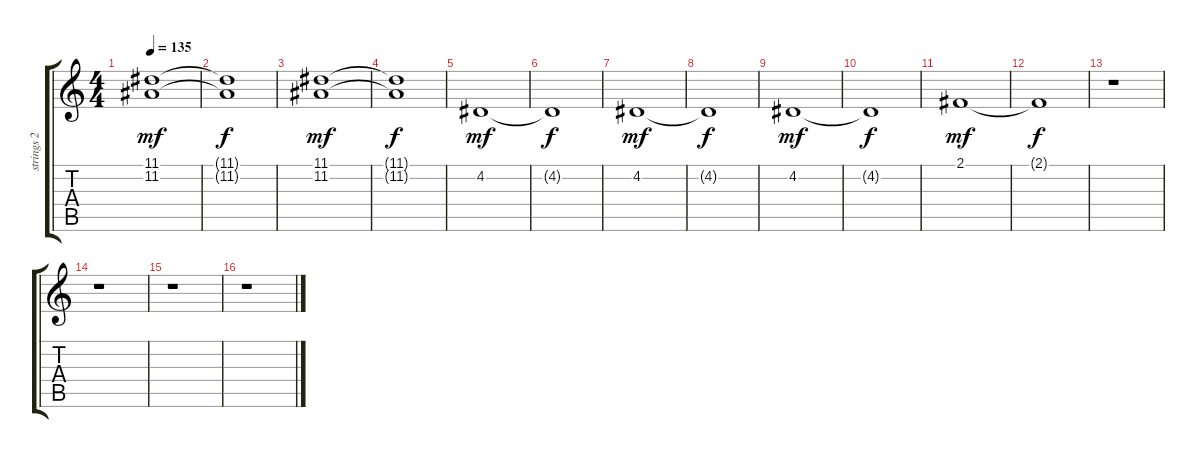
\track ("strings 2" "strings 2") {instrument stringensemble1}
\staff {score tabs}
\tuning (E4 B3 G3 D3 A2 E2) {hide}
\ts (4 4)
\tempo 135
\clef g2
\ks c
(11.1 11.2).1{dy mf} |
(11.1{t} 11.2{t}).1{dy f} |
(11.1 11.2).1{dy mf} |
(11.1{t} 11.2{t}).1{dy f} |
4.2.1{dy mf} |
4.2{t}.1{dy f} |
4.2.1{dy mf} |
4.2{t}.1{dy f} |
4.2.1{dy mf} |
4.2{t}.1{dy f} |
2.1.1{dy mf} |
2.1{t}.1{dy f} |
r.1 |
r.1 |
r.1 |
r.1
